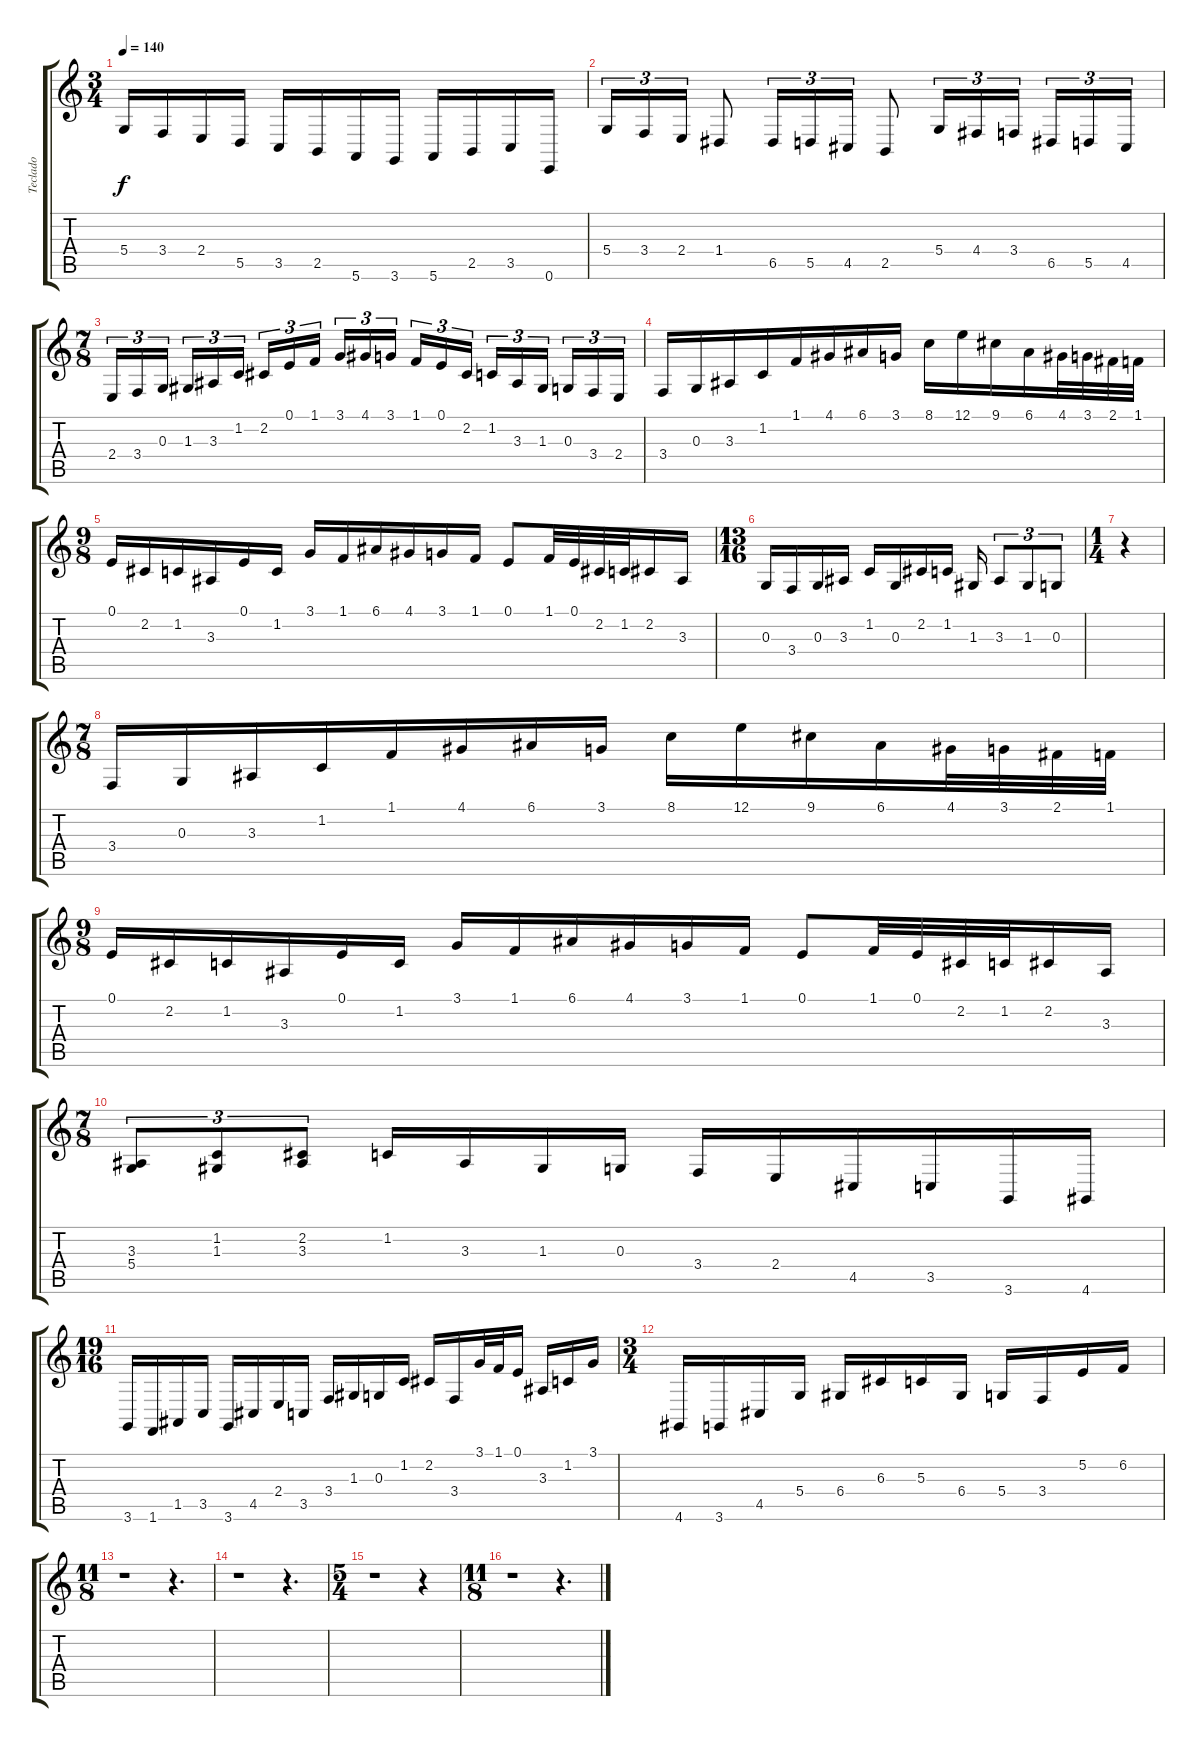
\track ("Teclado" "Teclado") {instrument lead2sawtooth}
\staff {score tabs}
\tuning (E4 B3 G3 D3 A2 E2) {hide}
\ts (3 4)
\tempo 140
\clef g2
\ks c
5.4.16{dy f} 3.4.16 2.4.16 5.5.16 3.5.16 2.5.16 5.6.16 3.6.16 5.6.16 2.5.16 3.5.16 0.6.16 |
5.4.16{tu (3 2)} 3.4.16{tu (3 2)} 2.4.16{tu (3 2)} 1.4.8 6.5.16{tu (3 2)} 5.5.16{tu (3 2)} 4.5.16{tu (3 2)} 2.5.8 5.4.16{tu (3 2)} 4.4.16{tu (3 2)} 3.4.16{tu (3 2)} 6.5.16{tu (3 2)} 5.5.16{tu (3 2)} 4.5.16{tu (3 2)} |
\ts (7 8)
2.4.16{tu (3 2) instrument lead2sawtooth} 3.4.16{tu (3 2)} 0.3.16{tu (3 2)} 1.3.16{tu (3 2)} 3.3.16{tu (3 2)} 1.2.16{tu (3 2)} 2.2.16{tu (3 2)} 0.1.16{tu (3 2)} 1.1.16{tu (3 2)} 3.1.16{tu (3 2)} 4.1.16{tu (3 2)} 3.1.16{tu (3 2)} 1.1.16{tu (3 2)} 0.1.16{tu (3 2)} 2.2.16{tu (3 2)} 1.2.16{tu (3 2)} 3.3.16{tu (3 2)} 1.3.16{tu (3 2)} 0.3.16{tu (3 2)} 3.4.16{tu (3 2)} 2.4.16{tu (3 2)} |
3.4.16 0.3.16 3.3.16 1.2.16 1.1.16 4.1.16 6.1.16 3.1.16 8.1.16 12.1.16 9.1.16 6.1.16 4.1.32 3.1.32 2.1.32 1.1.32 |
\ts (9 8)
0.1.16 2.2.16 1.2.16 3.3.16 0.1.16 1.2.16 3.1.16 1.1.16 6.1.16 4.1.16 3.1.16 1.1.16 0.1.8 1.1.32 0.1.32 2.2.32 1.2.32 2.2.16 3.3.16 |
\ts (13 16)
0.3.16 3.4.16 0.3.16 3.3.16 1.2.16 0.3.16 2.2.16 1.2.16 1.3.16 3.3.8{tu (3 2)} 1.3.8{tu (3 2)} 0.3.8{tu (3 2)} |
\ts (1 4)
r.4 |
\ts (7 8)
3.4.16 0.3.16 3.3.16 1.2.16 1.1.16 4.1.16 6.1.16 3.1.16 8.1.16 12.1.16 9.1.16 6.1.16 4.1.32 3.1.32 2.1.32 1.1.32 |
\ts (9 8)
0.1.16 2.2.16 1.2.16 3.3.16 0.1.16 1.2.16 3.1.16 1.1.16 6.1.16 4.1.16 3.1.16 1.1.16 0.1.8 1.1.32 0.1.32 2.2.32 1.2.32 2.2.16 3.3.16 |
\ts (7 8)
(3.3 5.4).8{tu (3 2)} (1.2 1.3).8{tu (3 2)} (2.2 3.3).8{tu (3 2)} 1.2.16 3.3.16 1.3.16 0.3.16 3.4.16 2.4.16 4.5.16 3.5.16 3.6.16 4.6.16 |
\ts (19 16)
3.6.16 1.6.16 1.5.16 3.5.16 3.6.16 4.5.16 2.4.16 3.5.16 3.4.16 1.3.16 0.3.16 1.2.16 2.2.16 3.4.16 3.1.32 1.1.32 0.1.16 3.3.16 1.2.16 3.1.16 |
\ts (3 4)
4.6.16 3.6.16 4.5.16 5.4.16 6.4.16 6.3.16 5.3.16 6.4.16 5.4.16 3.4.16 5.2.16 6.2.16 |
\ts (11 8)
r.1 r.4{d} |
r.1 r.4{d} |
\ts (5 4)
r.1 r.4 |
\ts (11 8)
r.1 r.4{d}
